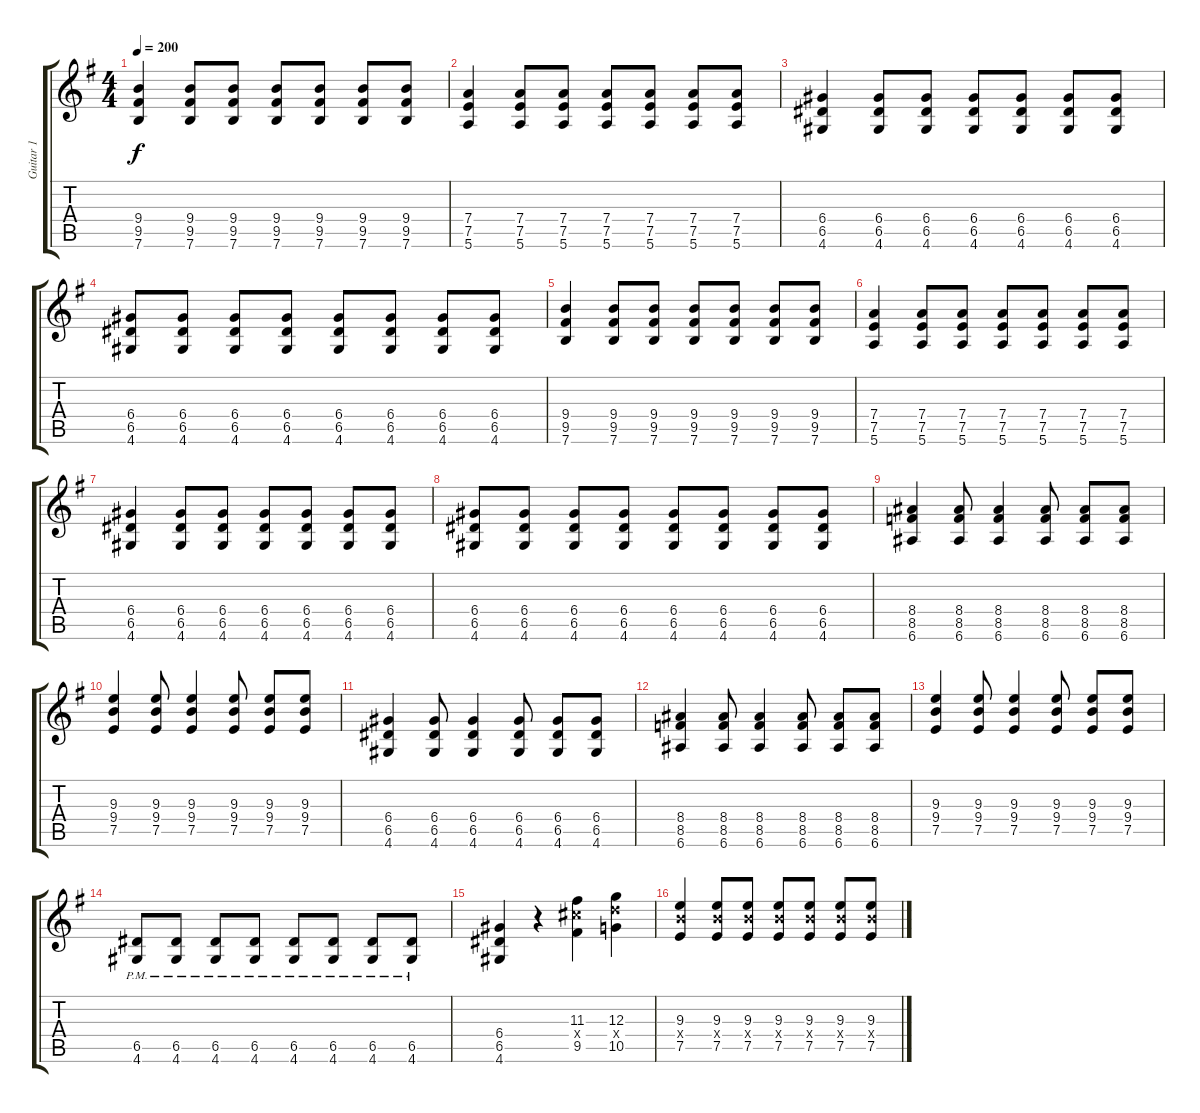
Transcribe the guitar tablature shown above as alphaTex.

\track ("Guitar 1" "Guitar 1") {instrument distortionguitar}
\staff {score tabs}
\tuning (E4 B3 G3 D3 A2 E2) {hide}
\ts (4 4)
\tempo 200
\clef g2
\ks eminor
(9.4 9.5 7.6).4{dy f} (9.4 9.5 7.6).8 (9.4 9.5 7.6).8 (9.4 9.5 7.6).8 (9.4 9.5 7.6).8 (9.4 9.5 7.6).8 (9.4 9.5 7.6).8 |
(7.4 7.5 5.6).4 (7.4 7.5 5.6).8 (7.4 7.5 5.6).8 (7.4 7.5 5.6).8 (7.4 7.5 5.6).8 (7.4 7.5 5.6).8 (7.4 7.5 5.6).8 |
(6.4 6.5 4.6).4 (6.4 6.5 4.6).8 (6.4 6.5 4.6).8 (6.4 6.5 4.6).8 (6.4 6.5 4.6).8 (6.4 6.5 4.6).8 (6.4 6.5 4.6).8 |
(6.4 6.5 4.6).8 (6.4 6.5 4.6).8 (6.4 6.5 4.6).8 (6.4 6.5 4.6).8 (6.4 6.5 4.6).8 (6.4 6.5 4.6).8 (6.4 6.5 4.6).8 (6.4 6.5 4.6).8 |
(9.4 9.5 7.6).4 (9.4 9.5 7.6).8 (9.4 9.5 7.6).8 (9.4 9.5 7.6).8 (9.4 9.5 7.6).8 (9.4 9.5 7.6).8 (9.4 9.5 7.6).8 |
(7.4 7.5 5.6).4 (7.4 7.5 5.6).8 (7.4 7.5 5.6).8 (7.4 7.5 5.6).8 (7.4 7.5 5.6).8 (7.4 7.5 5.6).8 (7.4 7.5 5.6).8 |
(6.4 6.5 4.6).4 (6.4 6.5 4.6).8 (6.4 6.5 4.6).8 (6.4 6.5 4.6).8 (6.4 6.5 4.6).8 (6.4 6.5 4.6).8 (6.4 6.5 4.6).8 |
(6.4 6.5 4.6).8 (6.4 6.5 4.6).8 (6.4 6.5 4.6).8 (6.4 6.5 4.6).8 (6.4 6.5 4.6).8 (6.4 6.5 4.6).8 (6.4 6.5 4.6).8 (6.4 6.5 4.6).8 |
(8.4 8.5 6.6).4 (8.4 8.5 6.6).8 (8.4 8.5 6.6).4 (8.4 8.5 6.6).8 (8.4 8.5 6.6).8 (8.4 8.5 6.6).8 |
(9.3 9.4 7.5).4 (9.3 9.4 7.5).8 (9.3 9.4 7.5).4 (9.3 9.4 7.5).8 (9.3 9.4 7.5).8 (9.3 9.4 7.5).8 |
(6.4 6.5 4.6).4 (6.4 6.5 4.6).8 (6.4 6.5 4.6).4 (6.4 6.5 4.6).8 (6.4 6.5 4.6).8 (6.4 6.5 4.6).8 |
(8.4 8.5 6.6).4 (8.4 8.5 6.6).8 (8.4 8.5 6.6).4 (8.4 8.5 6.6).8 (8.4 8.5 6.6).8 (8.4 8.5 6.6).8 |
(9.3 9.4 7.5).4 (9.3 9.4 7.5).8 (9.3 9.4 7.5).4 (9.3 9.4 7.5).8 (9.3 9.4 7.5).8 (9.3 9.4 7.5).8 |
(6.5{pm} 4.6{pm}).8 (6.5{pm} 4.6{pm}).8 (6.5{pm} 4.6{pm}).8 (6.5{pm} 4.6{pm}).8 (6.5{pm} 4.6{pm}).8 (6.5{pm} 4.6{pm}).8 (6.5{pm} 4.6{pm}).8 (6.5{pm} 4.6{pm}).8 |
(6.4 6.5 4.6).4 r.4 (11.3 11.4{x} 9.5).4 (12.3 12.4{x} 10.5).4 |
(9.3 9.4{x} 7.5).4 (9.3 9.4{x} 7.5).8 (9.3 9.4{x} 7.5).8 (9.3 9.4{x} 7.5).8 (9.3 9.4{x} 7.5).8 (9.3 9.4{x} 7.5).8 (9.3 9.4{x} 7.5).8
